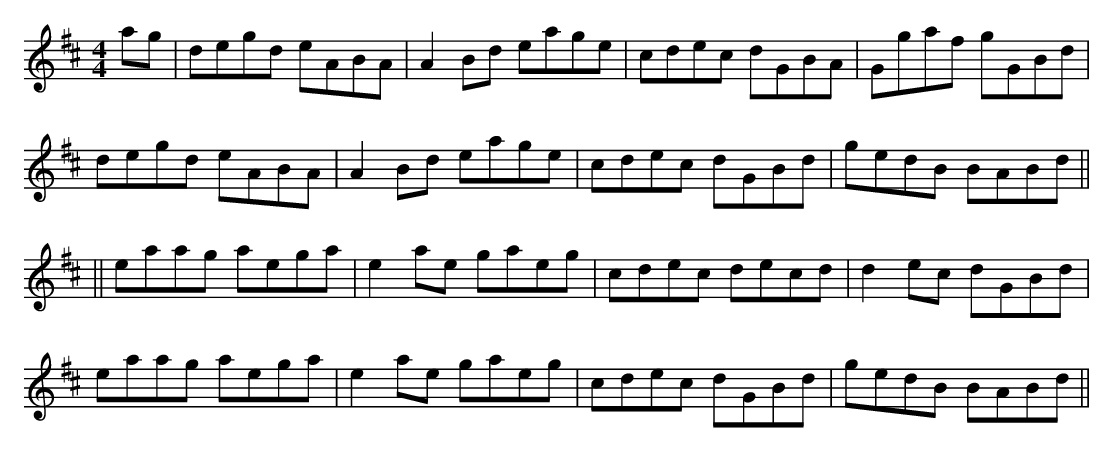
X:1
M:4/4
K:Amix
ag| degd eABA| A2 Bd eage| cdec dGBA| Ggaf gGBd|
degd eABA| A2 Bd eage| cdec dGBd| gedB BABd||
||eaag aega| e2 ae gaeg| cdec decd| d2 ec dGBd|
eaag aega| e2 ae gaeg| cdec dGBd| gedB BABd||
